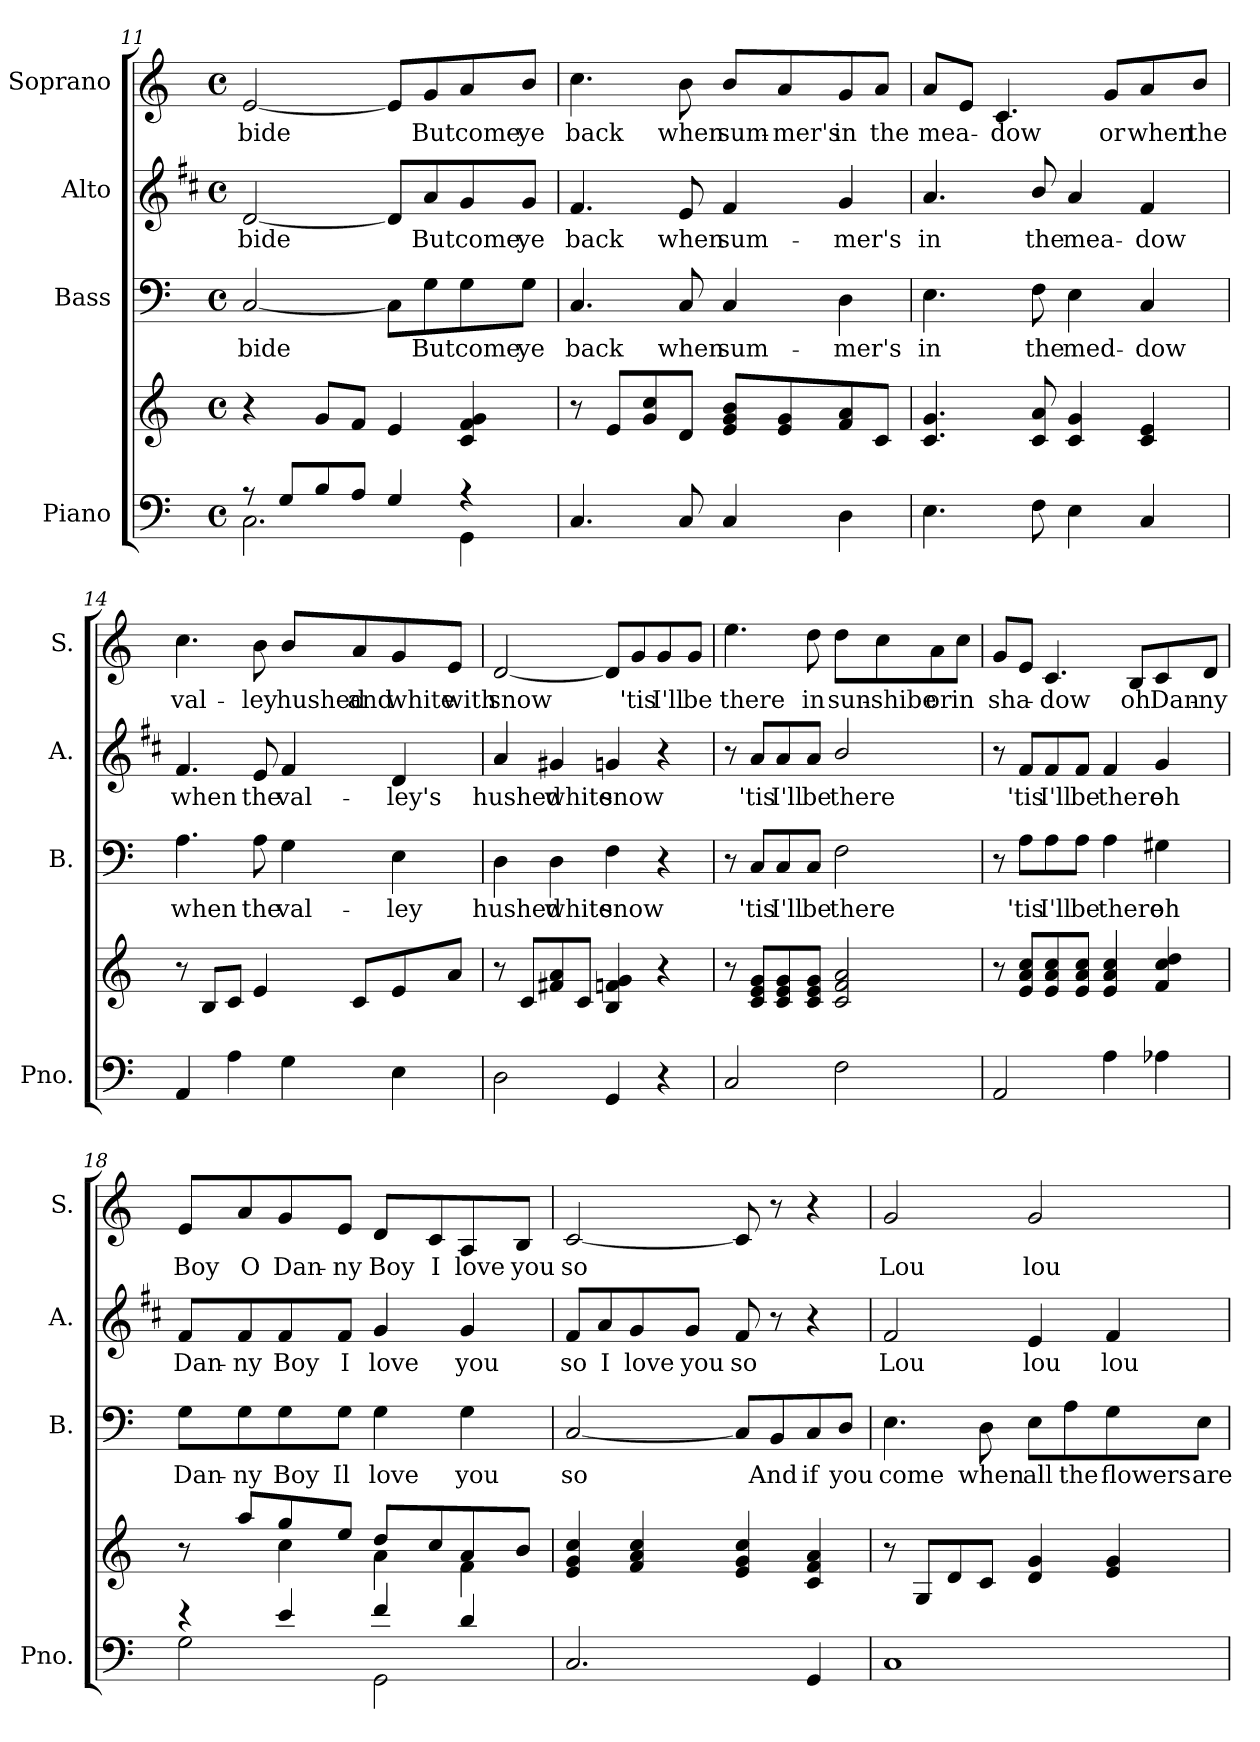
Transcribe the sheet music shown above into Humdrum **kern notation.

**kern	**kern	**kern	**text	**kern	**text	**kern	**text
*part4	*part4	*part3	*part3	*part2	*part2	*part1	*part1
*staff5	*staff4	*staff3	*staff3	*staff2	*staff2	*staff1	*staff1
*I"Piano	*	*I"Bass	*	*I"Alto	*	*I"Soprano	*
*I'Pno.	*	*I'B.	*	*I'A.	*	*I'S.	*
!!LO:LB:g=z
*clefF4	*clefG2	*clefF4	*	*clefG2	*	*clefG2	*
*	*	*	*	*ITrd1c2	*	*	*
*k[]	*k[]	*k[]	*	*k[]	*	*k[]	*
*M4/4	*M4/4	*M4/4	*	*M4/4	*	*M4/4	*
*met(c)	*met(c)	*met(c)	*	*met(c)	*	*met(c)	*
=11	=11	=11	=11	=11	=11	=11	=11
*^	*	*	*	*	*	*	*
!	!	!	!	!LO:LY:b	!	!LO:LY:b	!	!LO:LY:b
8r	2.C\	4r	[2C/	bide	[2c/	bide	[2e/	bide
8G/L	.	.	.	.	.	.	.	.
8B/	.	8g/L	.	.	.	.	.	.
8A/J	.	8f/J	.	.	.	.	.	.
4G/	.	4e/	8C\L]	.	8c/L]	.	8e/L]	.
!	!	!	!	!LO:LY:b	!	!LO:LY:b	!	!LO:LY:b
.	.	.	8G\	But	8g/	But	8g/	But
!	!	!	!	!LO:LY:b	!	!LO:LY:b	!	!LO:LY:b
4r	4GG\	4c/ 4f/ 4g/	8G\	come	8f/	come	8a/	come
!	!	!	!	!LO:LY:b	!	!LO:LY:b	!	!LO:LY:b
.	.	.	8G\J	ye	8f/J	ye	8b/J	ye
*v	*v	*	*	*	*	*	*	*
=12	=12	=12	=12	=12	=12	=12	=12
!	!	!	!LO:LY:b	!	!LO:LY:b	!	!LO:LY:b
4.C/	8r	4.C/	back	4.e/	back	4.cc\	back
.	8e/L	.	.	.	.	.	.
.	8g/ 8cc/	.	.	.	.	.	.
!	!	!	!LO:LY:b	!	!LO:LY:b	!	!LO:LY:b
8C/	8d/J	8C/	when	8d/	when	8b\	when
!	!	!	!LO:LY:b	!	!LO:LY:b	!	!LO:LY:b
4C/	8e/ 8g/ 8b/L	4C/	sum-	4e/	sum-	8b/L	sum-
!	!	!	!	!	!	!	!LO:LY:b
.	8e/ 8g/	.	.	.	.	8a/	-mer's
!	!	!	!LO:LY:b	!	!LO:LY:b	!	!LO:LY:b
4D\	8f/ 8a/	4D\	-mer's	4f/	-mer's	8g/	in
!	!	!	!	!	!	!	!LO:LY:b
.	8c/J	.	.	.	.	8a/J	the
=13	=13	=13	=13	=13	=13	=13	=13
!	!	!	!LO:LY:b	!	!LO:LY:b	!	!LO:LY:b
4.E\	4.c/ 4.g/	4.E\	in	4.g/	in	8a/L	mea-
.	.	.	.	.	.	8e/J	.
!	!	!	!	!	!	!	!LO:LY:b
.	.	.	.	.	.	4.c/	-dow
!	!	!	!LO:LY:b	!	!LO:LY:b	!	!
8F\	8c/ 8a/	8F\	the	8a/	the	.	.
!	!	!	!LO:LY:b	!	!LO:LY:b	!	!
4E\	4c/ 4g/	4E\	med-	4g/	mea-	.	.
!	!	!	!	!	!	!	!LO:LY:b
.	.	.	.	.	.	8g/L	or
!	!	!	!LO:LY:b	!	!LO:LY:b	!	!LO:LY:b
4C/	4c/ 4e/	4C/	-dow	4e/	-dow	8a/	when
!	!	!	!	!	!	!	!LO:LY:b
.	.	.	.	.	.	8b/J	the
!!LO:PB:g=z
=14	=14	=14	=14	=14	=14	=14	=14
!	!	!	!LO:LY:b	!	!LO:LY:b	!	!LO:LY:b
4AA/	8r	4.A\	when	4.e/	when	4.cc\	val-
.	8B/L	.	.	.	.	.	.
4A\	8c/J	.	.	.	.	.	.
!	!	!	!LO:LY:b	!	!LO:LY:b	!	!LO:LY:b
.	4e/	8A\	the	8d/	the	8b\	-ley
!	!	!	!LO:LY:b	!	!LO:LY:b	!	!LO:LY:b
4G\	.	4G\	val-	4e/	val-	8b/L	hushed
!	!	!	!	!	!	!	!LO:LY:b
.	8c/L	.	.	.	.	8a/	and
!	!	!	!LO:LY:b	!	!LO:LY:b	!	!LO:LY:b
4E\	8e/	4E\	-ley	4c/	-ley's	8g/	white
!	!	!	!	!	!	!	!LO:LY:b
.	8a/J	.	.	.	.	8e/J	with
=15	=15	=15	=15	=15	=15	=15	=15
!	!	!	!LO:LY:b	!	!LO:LY:b	!	!LO:LY:b
2D\	8r	4D\	hushed	4g/	hushed	[2d/	snow
.	8c/L	.	.	.	.	.	.
!	!	!	!LO:LY:b	!	!LO:LY:b	!	!
.	8f#X/ 8a/	4D\	white	4f#X/	white	.	.
.	8c/J	.	.	.	.	.	.
!	!	!	!LO:LY:b	!	!LO:LY:b	!	!
4GG/	4B/ 4fn/ 4g/	4F\	snow	4fn/	snow	8d/L]	.
!	!	!	!	!	!	!	!LO:LY:b
.	.	.	.	.	.	8g/	'tis
!	!	!	!	!	!	!	!LO:LY:b
4r	4r	4r	.	4r	.	8g/	I'll
!	!	!	!	!	!	!	!LO:LY:b
.	.	.	.	.	.	8g/J	be
!!LO:LB:g=z
=16	=16	=16	=16	=16	=16	=16	=16
!	!	!	!	!	!	!	!LO:LY:b
2C/	8r	8r	.	8r	.	4.ee\	there
!	!	!	!LO:LY:b	!	!LO:LY:b	!	!
.	8c/ 8e/ 8g/L	8C/L	'tis	8g/L	'tis	.	.
!	!	!	!LO:LY:b	!	!LO:LY:b	!	!
.	8c/ 8e/ 8g/	8C/	I'll	8g/	I'll	.	.
!	!	!	!LO:LY:b	!	!LO:LY:b	!	!LO:LY:b
.	8c/ 8e/ 8g/J	8C/J	be	8g/J	be	8dd\	in
!	!	!	!LO:LY:b	!	!LO:LY:b	!	!LO:LY:b
2F\	2c/ 2f/ 2a/	2F\	there	2a/	there	8dd\L	sun-
!	!	!	!	!	!	!	!LO:LY:b
.	.	.	.	.	.	8cc\	-shibe
!	!	!	!	!	!	!	!LO:LY:b
.	.	.	.	.	.	8a\	or
!	!	!	!	!	!	!	!LO:LY:b
.	.	.	.	.	.	8cc\J	in
=17	=17	=17	=17	=17	=17	=17	=17
!	!	!	!	!	!	!	!LO:LY:b
2AA/	8r	8r	.	8r	.	8g/L	sha-
!	!	!	!LO:LY:b	!	!LO:LY:b	!	!
.	8e/ 8a/ 8cc/L	8A\L	'tis	8e/L	'tis	8e/J	.
!	!	!	!LO:LY:b	!	!LO:LY:b	!	!LO:LY:b
.	8e/ 8a/ 8cc/	8A\	I'll	8e/	I'll	4.c/	-dow
!	!	!	!LO:LY:b	!	!LO:LY:b	!	!
.	8e/ 8a/ 8cc/J	8A\J	be	8e/J	be	.	.
!	!	!	!LO:LY:b	!	!LO:LY:b	!	!
4A\	4e/ 4a/ 4cc/	4A\	there	4e/	there	.	.
!	!	!	!	!	!	!	!LO:LY:b
.	.	.	.	.	.	8B/L	oh
!	!	!	!LO:LY:b	!	!LO:LY:b	!	!LO:LY:b
4A-X\	4f/ 4cc/ 4dd/	4G#X\	oh	4f/	oh	8c/	Dan-
!	!	!	!	!	!	!	!LO:LY:b
.	.	.	.	.	.	8d/J	-ny
=18	=18	=18	=18	=18	=18	=18	=18
*^	*^	*	*	*	*	*	*
!	!	!	!	!	!LO:LY:b	!	!LO:LY:b	!	!LO:LY:b
4r	2G\	8r	4ryy	8G\L	Dan-	8e/L	Dan-	8e/L	Boy
!	!	!	!	!	!LO:LY:b	!	!LO:LY:b	!	!LO:LY:b
.	.	8aa/L	.	8G\	-ny	8e/	-ny	8a/	O
!	!	!	!	!	!LO:LY:b	!	!LO:LY:b	!	!LO:LY:b
4e/	.	8gg/	4cc\	8G\	Boy	8e/	Boy	8g/	Dan-
!	!	!	!	!	!LO:LY:b	!	!LO:LY:b	!	!LO:LY:b
.	.	8ee/J	.	8G\J	Il	8e/J	I	8e/J	-ny
!	!	!	!	!	!LO:LY:b	!	!LO:LY:b	!	!LO:LY:b
4f/	2GG\	8dd/L	4a\	4G\	love	4f/	love	8d/L	Boy
!	!	!	!	!	!	!	!	!	!LO:LY:b
.	.	8cc/	.	.	.	.	.	8c/	I
!	!	!	!	!	!LO:LY:b	!	!LO:LY:b	!	!LO:LY:b
4d/	.	8a/	4f\	4G\	you	4f/	you	8A/	love
!	!	!	!	!	!	!	!	!	!LO:LY:b
.	.	8b/J	.	.	.	.	.	8B/J	you
*v	*v	*	*	*	*	*	*	*	*
*	*v	*v	*	*	*	*	*	*
!!LO:PB:g=z
=19	=19	=19	=19	=19	=19	=19	=19
!	!	!	!LO:LY:b	!	!LO:LY:b	!	!LO:LY:b
2.C/	4e/ 4g/ 4cc/	[2C/	so	8e/L	so	[2c/	so
!	!	!	!	!	!LO:LY:b	!	!
.	.	.	.	8g/	I	.	.
!	!	!	!	!	!LO:LY:b	!	!
.	4f/ 4a/ 4cc/	.	.	8f/	love	.	.
!	!	!	!	!	!LO:LY:b	!	!
.	.	.	.	8f/J	you	.	.
!	!	!	!	!	!LO:LY:b	!	!
.	4e/ 4g/ 4cc/	8C/L]	.	8e/	so	8c/]	.
!	!	!	!LO:LY:b	!	!	!	!
.	.	8BB/	And	8r	.	8r	.
!	!	!	!LO:LY:b	!	!	!	!
4GG/	4c/ 4f/ 4a/	8C/	if	4r	.	4r	.
!	!	!	!LO:LY:b	!	!	!	!
.	.	8D/J	you	.	.	.	.
=20	=20	=20	=20	=20	=20	=20	=20
!	!	!	!LO:LY:b	!	!LO:LY:b	!	!LO:LY:b
1C	8r	4.E\	come	2e/	Lou	2g/	Lou
.	8G/L	.	.	.	.	.	.
.	8d/	.	.	.	.	.	.
!	!	!	!LO:LY:b	!	!	!	!
.	8c/J	8D\	when	.	.	.	.
!	!	!	!LO:LY:b	!	!LO:LY:b	!	!LO:LY:b
.	4d/ 4g/	8E\L	all	4d/	lou	2g/	lou
!	!	!	!LO:LY:b	!	!	!	!
.	.	8A\	the	.	.	.	.
!	!	!	!LO:LY:b	!	!LO:LY:b	!	!
.	4e/ 4g/	8G\	flowers	4e/	lou	.	.
!	!	!	!LO:LY:b	!	!	!	!
.	.	8E\J	are	.	.	.	.
=	=	=	=	=	=	=	=
*-	*-	*-	*-	*-	*-	*-	*-
